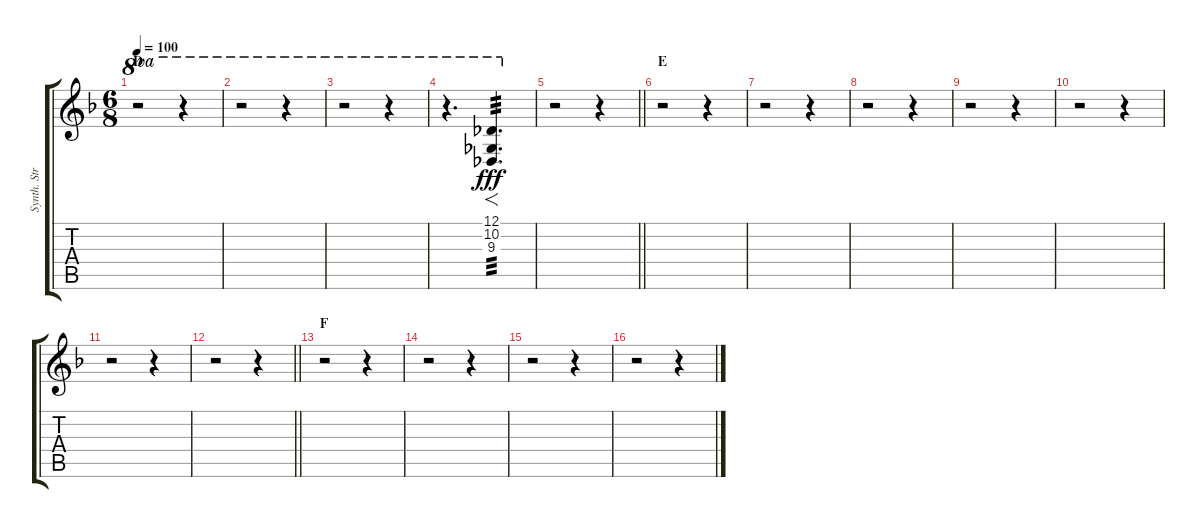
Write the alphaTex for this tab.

\track ("Synth. Strings" "Synth. Str") {instrument stringensemble1}
\staff {score tabs}
\tuning (Db4 Ab3 E3 B2 Gb2 B1) {hide}
\ts (6 8)
\section ("" "D")
\tempo 100
\clef g2
\ks f
r.2{ot 8va dy fff} r.4{ot 8va} |
r.2{ot 8va} r.4{ot 8va} |
r.2{ot 8va} r.4{ot 8va} |
r.4{d ot 8va} (12.1 10.2 9.3).4{f d ot 8va tp 3} |
\barLineRight lightlight
r.2 r.4 |
\section ("" "E")
r.2 r.4 |
r.2 r.4 |
r.2 r.4 |
r.2 r.4 |
r.2 r.4 |
r.2 r.4 |
\barLineRight lightlight
r.2 r.4 |
\section ("" "F")
r.2 r.4 |
r.2 r.4 |
r.2 r.4 |
r.2 r.4
